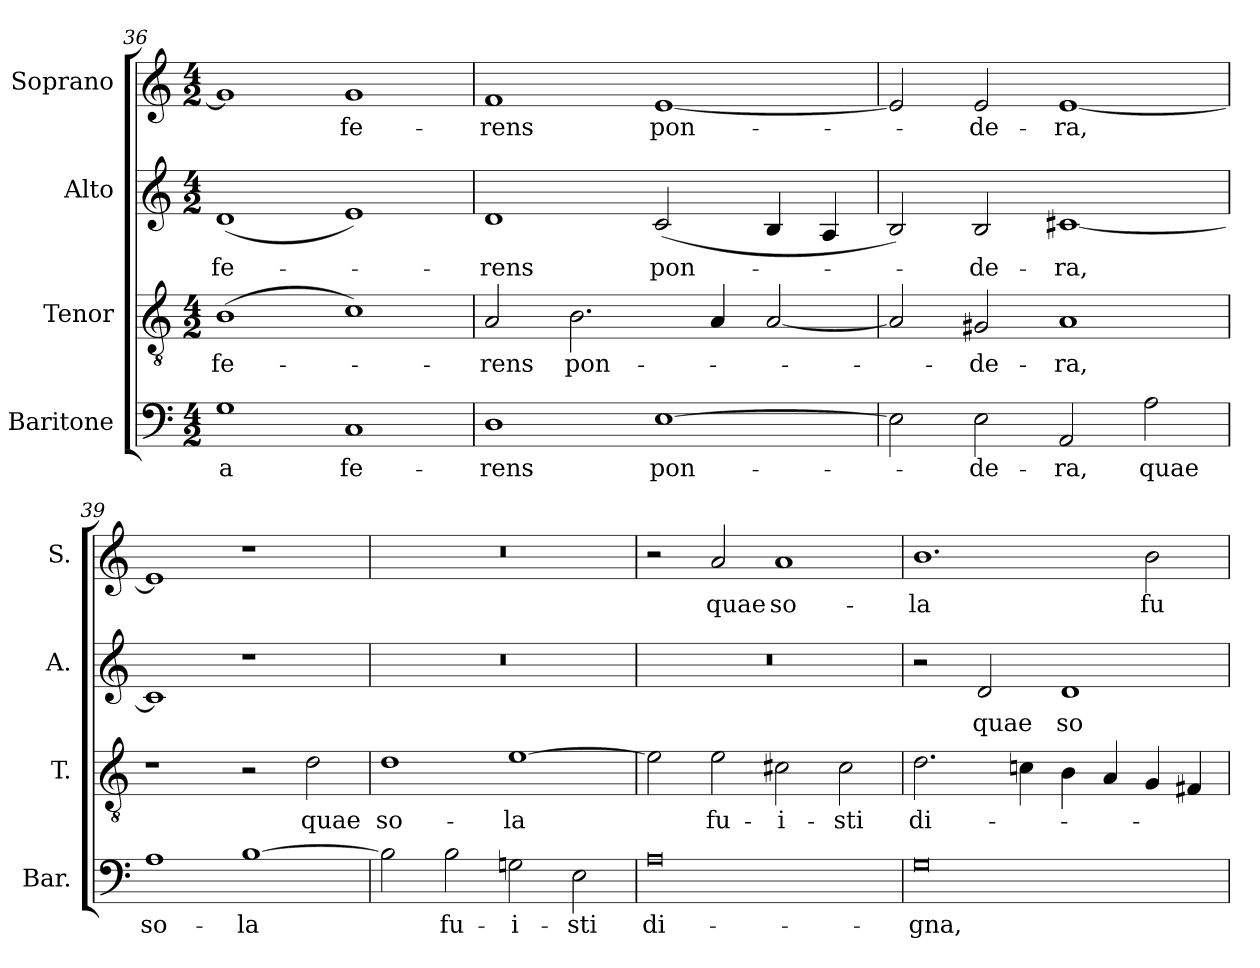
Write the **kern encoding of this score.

**kern	**text	**kern	**text	**kern	**text	**kern	**text
*part4	*part4	*part3	*part3	*part2	*part2	*part1	*part1
*staff4	*staff4	*staff3	*staff3	*staff2	*staff2	*staff1	*staff1
*I"Baritone	*	*I"Tenor	*	*I"Alto	*	*I"Soprano	*
*I'Bar.	*	*I'T.	*	*I'A.	*	*I'S.	*
*clefF4	*	*clefGv2	*	*clefG2	*	*clefG2	*
*	*	*ITrd7c12	*	*	*	*	*
*k[]	*	*k[]	*	*k[]	*	*k[]	*
*C:	*	*C:	*	*C:	*	*C:	*
*M4/2	*	*M4/2	*	*M4/2	*	*M4/2	*
=36	=36	=36	=36	=36	=36	=36	=36
!	!LO:LY:b:color=#000000	!	!	!	!	!	!
!	!	!	!LO:LY:b:color=#000000	!	!	!	!
!	!	!	!	!	!LO:LY:b:color=#000000	!	!
1Gi	-a	(1BBi	fe-	(1di	fe-	1gi]	.
!	!LO:LY:b:color=#000000	!	!	!	!	!	!
!	!	!	!	!	!	!	!LO:LY:b:color=#000000
1Ci	fe-	1Ci)	.	1ei)	.	1gi	fe-
=37	=37	=37	=37	=37	=37	=37	=37
!	!LO:LY:b:color=#000000	!	!	!	!	!	!
!	!	!	!LO:LY:b:color=#000000	!	!	!	!
!	!	!	!	!	!LO:LY:b:color=#000000	!	!
!	!	!	!	!	!	!	!LO:LY:b:color=#000000
1Di	-rens	2AAi/	-rens	1di	-rens	1fi	-rens
!	!	!	!LO:LY:b:color=#000000	!	!	!	!
.	.	2.BBi\	pon-	.	.	.	.
!	!LO:LY:b:color=#000000	!	!	!	!	!	!
!	!	!	!	!	!LO:LY:b:color=#000000	!	!
!	!	!	!	!	!	!	!LO:LY:b:color=#000000
[1Ei	pon-	.	.	(2ci/	pon-	[1ei	pon-
.	.	4AAi/	.	.	.	.	.
.	.	[2AAi/	.	4Bi/	.	.	.
.	.	.	.	4Ai/	.	.	.
=38	=38	=38	=38	=38	=38	=38	=38
2Ei\]	.	2AAi/]	.	2Bi/)	.	2ei/]	.
!	!LO:LY:b:color=#000000	!	!	!	!	!	!
!	!	!	!LO:LY:b:color=#000000	!	!	!	!
!	!	!	!	!	!LO:LY:b:color=#000000	!	!
!	!	!	!	!	!	!	!LO:LY:b:color=#000000
2Ei\	-de-	2GG#Xi/	-de-	2Bi/	-de-	2ei/	-de-
!	!LO:LY:b:color=#000000	!	!	!	!	!	!
!	!	!	!LO:LY:b:color=#000000	!	!	!	!
!	!	!	!	!	!LO:LY:b:color=#000000	!	!
!	!	!	!	!	!	!	!LO:LY:b:color=#000000
2AAi/	-ra,	1AAi	-ra,	[1c#Xi	-ra,	[1ei	-ra,
!	!LO:LY:b:color=#000000	!	!	!	!	!	!
2Ai\	quae	.	.	.	.	.	.
=39	=39	=39	=39	=39	=39	=39	=39
!	!LO:LY:b:color=#000000	!	!	!	!	!	!
1Ai	so-	1r	.	1c#i]	.	1ei]	.
!	!LO:LY:b:color=#000000	!	!	!	!	!	!
[1Bi	-la	2r	.	1r	.	1r	.
!	!	!	!LO:LY:b:color=#000000	!	!	!	!
.	.	2Di\	quae	.	.	.	.
!!LO:LB:g=z
=40	=40	=40	=40	=40	=40	=40	=40
!	!	!	!LO:LY:b:color=#000000	!LO:N:vis=1	!	!LO:N:vis=1	!
2Bi\]	.	1Di	so-	0r	.	0r	.
!	!LO:LY:b:color=#000000	!	!	!	!	!	!
2Bi\	fu-	.	.	.	.	.	.
!	!LO:LY:b:color=#000000	!	!	!	!	!	!
!	!	!	!LO:LY:b:color=#000000	!	!	!	!
2Gni\	-i-	[1Ei	-la	.	.	.	.
!	!LO:LY:b:color=#000000	!	!	!	!	!	!
2Ei\	-sti	.	.	.	.	.	.
=41	=41	=41	=41	=41	=41	=41	=41
!	!LO:LY:b:color=#000000	!	!	!LO:N:vis=1	!	!	!
0Ai	di-	2Ei\]	.	0r	.	2r	.
!	!	!	!LO:LY:b:color=#000000	!	!	!	!
!	!	!	!	!	!	!	!LO:LY:b:color=#000000
.	.	2Ei\	fu-	.	.	2ai/	quae
!	!	!	!LO:LY:b:color=#000000	!	!	!	!
!	!	!	!	!	!	!	!LO:LY:b:color=#000000
.	.	2C#Xi\	-i-	.	.	1ai	so-
!	!	!	!LO:LY:b:color=#000000	!	!	!	!
.	.	2C#i\	-sti	.	.	.	.
=42	=42	=42	=42	=42	=42	=42	=42
!	!LO:LY:b:color=#000000	!	!	!	!	!	!
!	!	!	!LO:LY:b:color=#000000	!	!	!	!
!	!	!	!	!	!	!	!LO:LY:b:color=#000000
0Gi	-gna,	2.Di\	di-	2r	.	1.bi	-la
!	!	!	!	!	!LO:LY:b:color=#000000	!	!
.	.	.	.	2di/	quae	.	.
.	.	4Cni\	.	.	.	.	.
!	!	!	!	!	!LO:LY:b:color=#000000	!	!
.	.	4BBi\	.	1di	so-	.	.
.	.	4AAi/	.	.	.	.	.
!	!	!	!	!	!	!	!LO:LY:b:color=#000000
.	.	4GGi/	.	.	.	2bi\	fu-
.	.	4FF#Xi/	.	.	.	.	.
=	=	=	=	=	=	=	=
*-	*-	*-	*-	*-	*-	*-	*-
